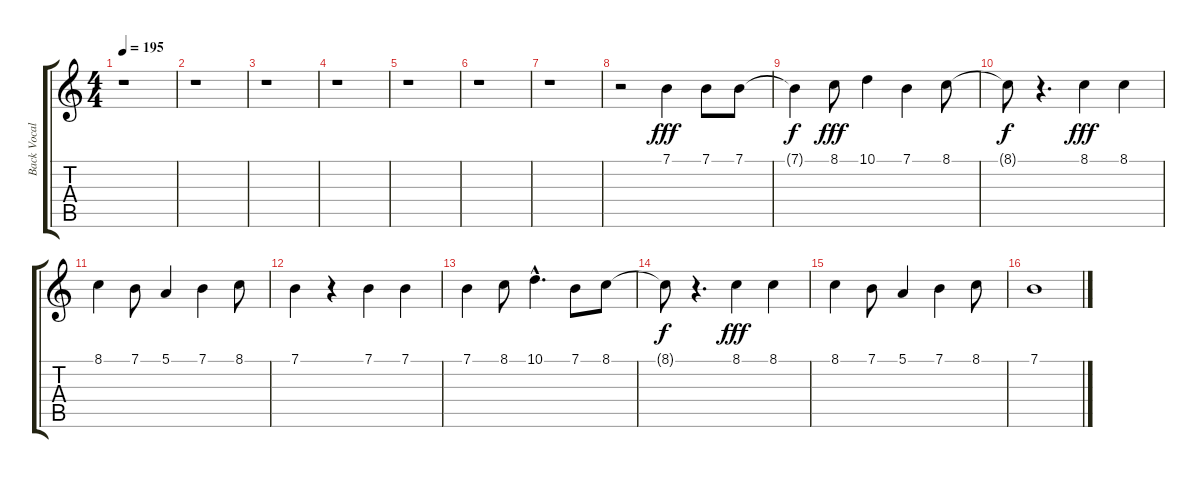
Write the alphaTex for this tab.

\track ("Back Vocals" "Back Vocal") {instrument panflute}
\staff {score tabs}
\tuning (E4 B3 G3 D3 A2 E2) {hide}
\ts (4 4)
\tempo 195
\clef g2
\ks c
r.1{dy f} |
r.1 |
r.1 |
r.1 |
r.1 |
r.1 |
r.1 |
r.2 7.1.4{dy fff} 7.1.8 7.1.8 |
7.1{t}.4{dy f} 8.1.8{dy fff} 10.1.4 7.1.4 8.1.8 |
8.1{t}.8{dy f} r.4{d} 8.1.4{dy fff} 8.1.4 |
8.1.4 7.1.8 5.1.4 7.1.4 8.1.8 |
7.1.4 r.4 7.1.4 7.1.4 |
7.1.4 8.1.8 10.1{hac}.4{d} 7.1.8 8.1.8 |
8.1{t}.8{dy f} r.4{d} 8.1.4{dy fff} 8.1.4 |
8.1.4 7.1.8 5.1.4 7.1.4 8.1.8 |
7.1.1
